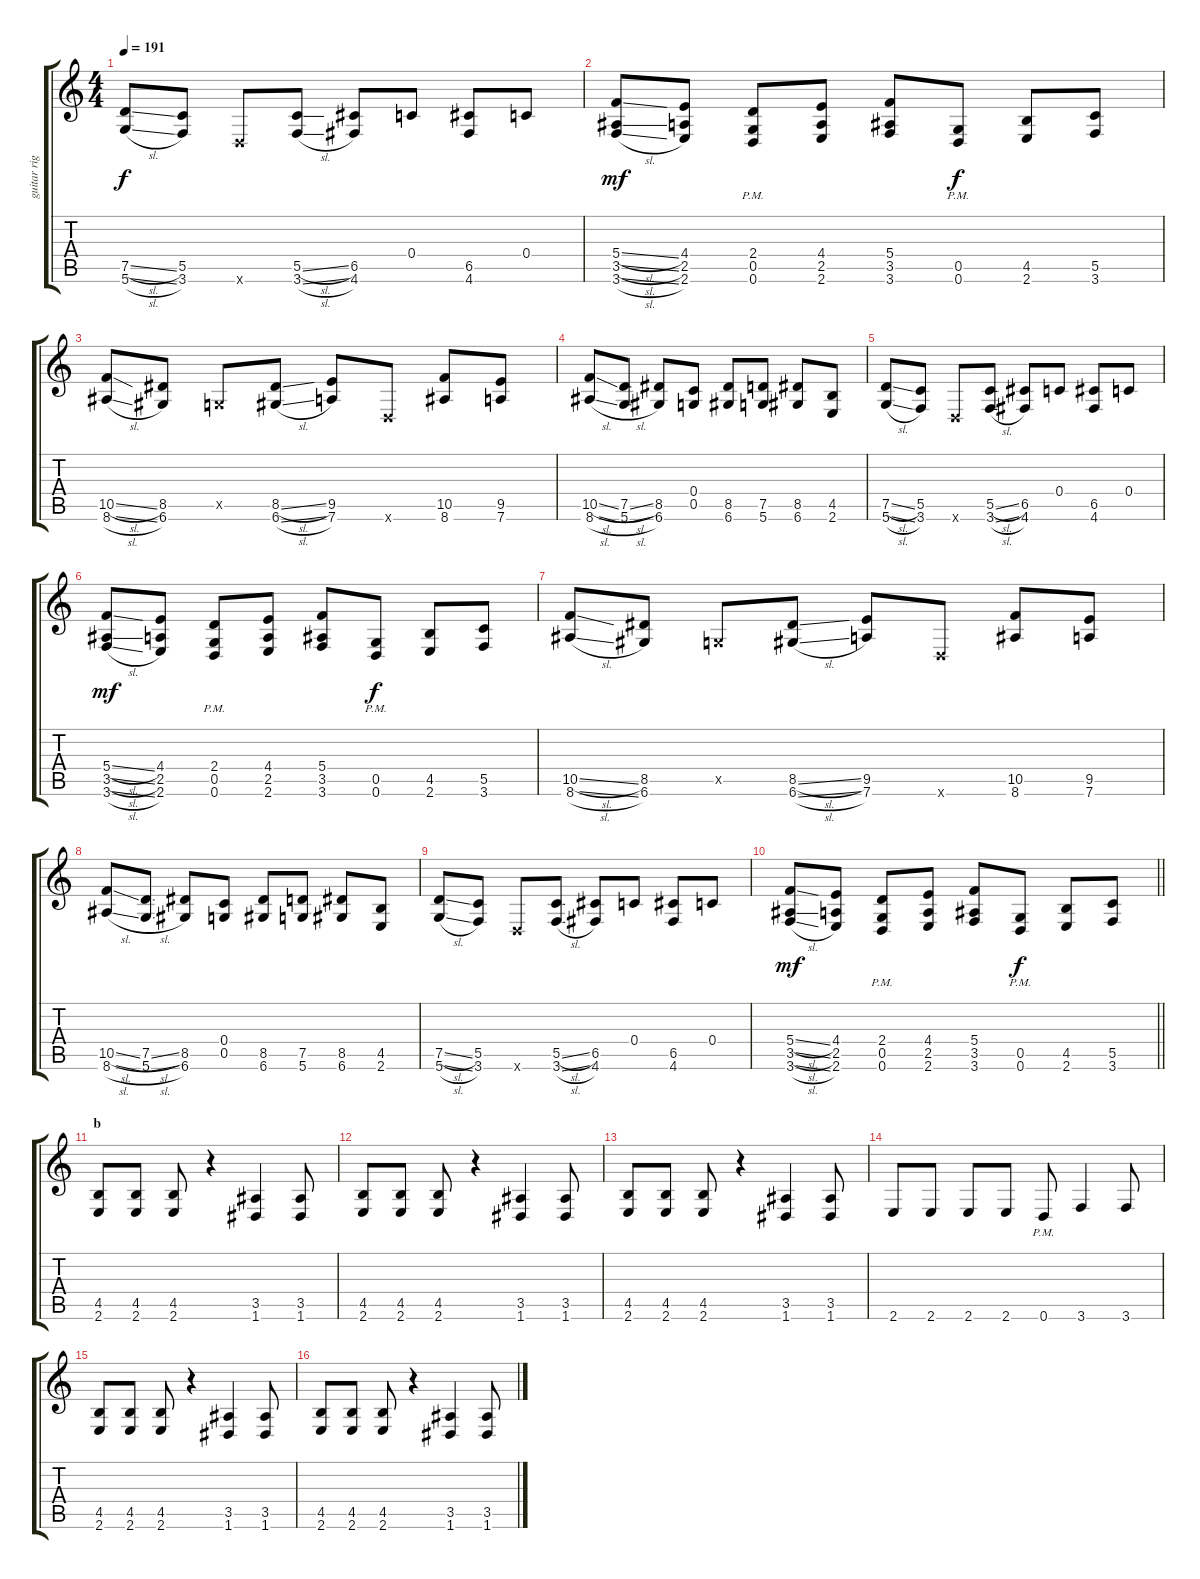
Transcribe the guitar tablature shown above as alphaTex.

\track ("guitar right" "guitar rig") {instrument distortionguitar}
\staff {score tabs}
\tuning (D4 A3 F3 C3 G2 D2) {hide}
\ts (4 4)
\tempo 191
\clef g2
\ks c
(7.5{sl} 5.6{sl}).8{dy f} (5.5 3.6).8 0.6{x}.8 (5.5{sl} 3.6{sl}).8 (6.5 4.6).8 0.4.8 (6.5 4.6).8 0.4.8 |
(5.4{sl} 3.5{sl} 3.6{sl}).8{dy mf} (4.4 2.5 2.6).8 (2.4 0.5{pm} 0.6).8 (4.4 2.5 2.6).8 (5.4 3.5 3.6).8 (0.5{pm} 0.6{pm}).8{dy f} (4.5 2.6).8 (5.5 3.6).8 |
(10.5{sl} 8.6{sl}).8 (8.5 6.6).8 0.5{x}.8 (8.5{sl} 6.6{sl}).8 (9.5 7.6).8 0.6{x}.8 (10.5 8.6).8 (9.5 7.6).8 |
(10.5{sl} 8.6{sl}).8 (7.5{sl} 5.6{sl}).8 (8.5 6.6).8 (0.4 0.5).8 (8.5 6.6).8 (7.5 5.6).8 (8.5 6.6).8 (4.5 2.6).8 |
(7.5{sl} 5.6{sl}).8 (5.5 3.6).8 0.6{x}.8 (5.5{sl} 3.6{sl}).8 (6.5 4.6).8 0.4.8 (6.5 4.6).8 0.4.8 |
(5.4{sl} 3.5{sl} 3.6{sl}).8{dy mf} (4.4 2.5 2.6).8 (2.4 0.5{pm} 0.6).8 (4.4 2.5 2.6).8 (5.4 3.5 3.6).8 (0.5{pm} 0.6{pm}).8{dy f} (4.5 2.6).8 (5.5 3.6).8 |
(10.5{sl} 8.6{sl}).8 (8.5 6.6).8 0.5{x}.8 (8.5{sl} 6.6{sl}).8 (9.5 7.6).8 0.6{x}.8 (10.5 8.6).8 (9.5 7.6).8 |
(10.5{sl} 8.6{sl}).8 (7.5{sl} 5.6{sl}).8 (8.5 6.6).8 (0.4 0.5).8 (8.5 6.6).8 (7.5 5.6).8 (8.5 6.6).8 (4.5 2.6).8 |
(7.5{sl} 5.6{sl}).8 (5.5 3.6).8 0.6{x}.8 (5.5{sl} 3.6{sl}).8 (6.5 4.6).8 0.4.8 (6.5 4.6).8 0.4.8 |
\barLineRight lightlight
(5.4{sl} 3.5{sl} 3.6{sl}).8{dy mf} (4.4 2.5 2.6).8 (2.4 0.5{pm} 0.6).8 (4.4 2.5 2.6).8 (5.4 3.5 3.6).8 (0.5{pm} 0.6{pm}).8{dy f} (4.5 2.6).8 (5.5 3.6).8 |
\section ("" "b")
(4.5 2.6).8 (4.5 2.6).8 (4.5 2.6).8 r.4 (3.5 1.6).4 (3.5 1.6).8 |
(4.5 2.6).8 (4.5 2.6).8 (4.5 2.6).8 r.4 (3.5 1.6).4 (3.5 1.6).8 |
(4.5 2.6).8 (4.5 2.6).8 (4.5 2.6).8 r.4 (3.5 1.6).4 (3.5 1.6).8 |
2.6.8 2.6.8 2.6.8 2.6.8 0.6{pm}.8 3.6.4 3.6.8 |
(4.5 2.6).8 (4.5 2.6).8 (4.5 2.6).8 r.4 (3.5 1.6).4 (3.5 1.6).8 |
(4.5 2.6).8 (4.5 2.6).8 (4.5 2.6).8 r.4 (3.5 1.6).4 (3.5 1.6).8
